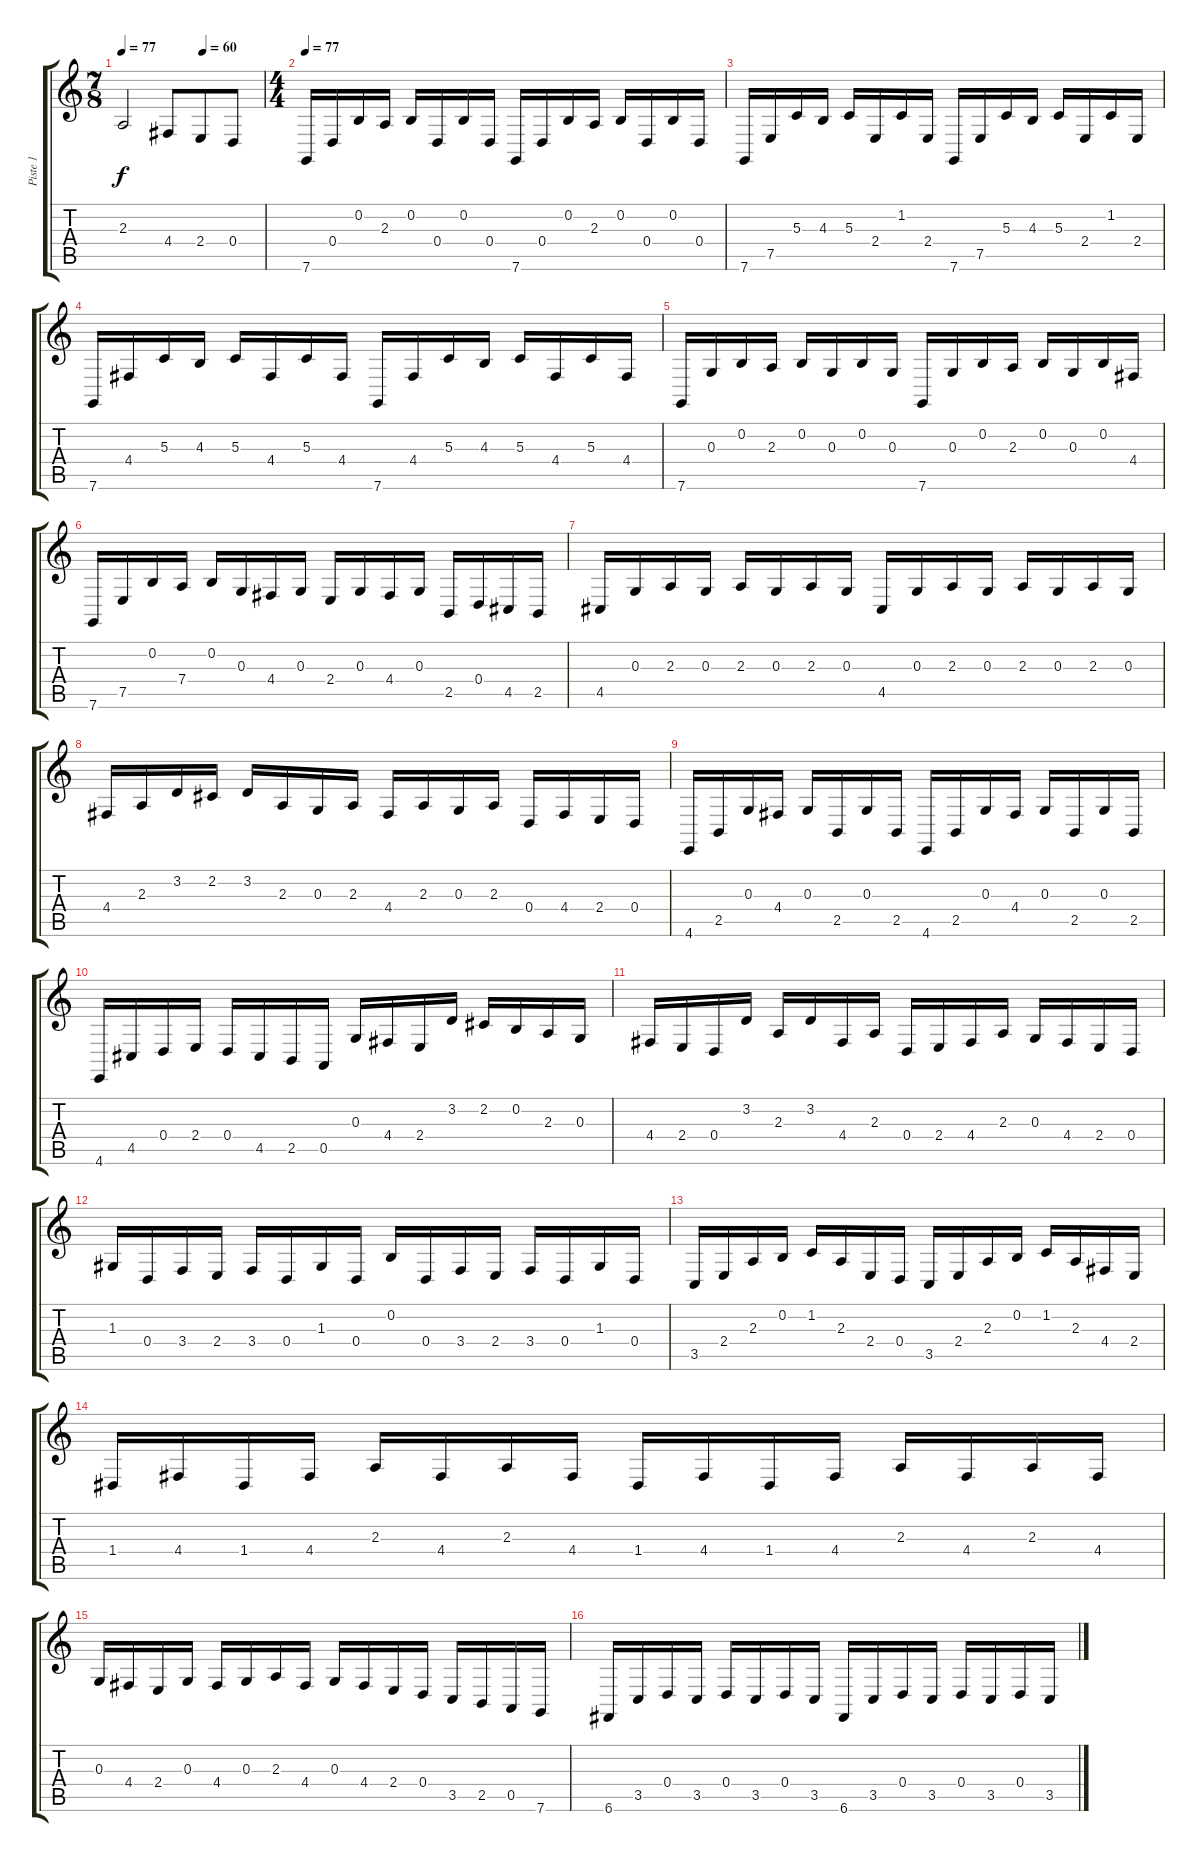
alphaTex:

\track ("Piste 1" "Piste 1") {instrument cello}
\staff {score tabs}
\tuning (E4 B3 G3 D3 A2 C2) {hide}
\ts (7 8)
\tempo 77
\tempo (60 0.5714285714285714)
\tempo 77
\clef g2
\ks c
2.3.2{dy f instrument cello} 4.4.8 2.4.8 0.4.8 |
\ts (4 4)
\tempo 77
7.6.16 0.4.16 0.2.16 2.3.16 0.2.16 0.4.16 0.2.16 0.4.16 7.6.16 0.4.16 0.2.16 2.3.16 0.2.16 0.4.16 0.2.16 0.4.16 |
7.6.16 7.5.16 5.3.16 4.3.16 5.3.16 2.4.16 1.2.16 2.4.16 7.6.16 7.5.16 5.3.16 4.3.16 5.3.16 2.4.16 1.2.16 2.4.16 |
7.6.16 4.4.16 5.3.16 4.3.16 5.3.16 4.4.16 5.3.16 4.4.16 7.6.16 4.4.16 5.3.16 4.3.16 5.3.16 4.4.16 5.3.16 4.4.16 |
7.6.16 0.3.16 0.2.16 2.3.16 0.2.16 0.3.16 0.2.16 0.3.16 7.6.16 0.3.16 0.2.16 2.3.16 0.2.16 0.3.16 0.2.16 4.4.16 |
7.6.16 7.5.16 0.2.16 7.4.16 0.2.16 0.3.16 4.4.16 0.3.16 2.4.16 0.3.16 4.4.16 0.3.16 2.5.16 0.4.16 4.5.16 2.5.16 |
4.5.16 0.3.16 2.3.16 0.3.16 2.3.16 0.3.16 2.3.16 0.3.16 4.5.16 0.3.16 2.3.16 0.3.16 2.3.16 0.3.16 2.3.16 0.3.16 |
4.4.16 2.3.16 3.2.16 2.2.16 3.2.16 2.3.16 0.3.16 2.3.16 4.4.16 2.3.16 0.3.16 2.3.16 0.4.16 4.4.16 2.4.16 0.4.16 |
4.6.16 2.5.16 0.3.16 4.4.16 0.3.16 2.5.16 0.3.16 2.5.16 4.6.16 2.5.16 0.3.16 4.4.16 0.3.16 2.5.16 0.3.16 2.5.16 |
4.6.16 4.5.16 0.4.16 2.4.16 0.4.16 4.5.16 2.5.16 0.5.16 0.3.16 4.4.16 2.4.16 3.2.16 2.2.16 0.2.16 2.3.16 0.3.16 |
4.4.16 2.4.16 0.4.16 3.2.16 2.3.16 3.2.16 4.4.16 2.3.16 0.4.16 2.4.16 4.4.16 2.3.16 0.3.16 4.4.16 2.4.16 0.4.16 |
1.3.16 0.4.16 3.4.16 2.4.16 3.4.16 0.4.16 1.3.16 0.4.16 0.2.16 0.4.16 3.4.16 2.4.16 3.4.16 0.4.16 1.3.16 0.4.16 |
3.5.16 2.4.16 2.3.16 0.2.16 1.2.16 2.3.16 2.4.16 0.4.16 3.5.16 2.4.16 2.3.16 0.2.16 1.2.16 2.3.16 4.4.16 2.4.16 |
1.4.16 4.4.16 1.4.16 4.4.16 2.3.16 4.4.16 2.3.16 4.4.16 1.4.16 4.4.16 1.4.16 4.4.16 2.3.16 4.4.16 2.3.16 4.4.16 |
0.3.16 4.4.16 2.4.16 0.3.16 4.4.16 0.3.16 2.3.16 4.4.16 0.3.16 4.4.16 2.4.16 0.4.16 3.5.16 2.5.16 0.5.16 7.6.16 |
6.6.16 3.5.16 0.4.16 3.5.16 0.4.16 3.5.16 0.4.16 3.5.16 6.6.16 3.5.16 0.4.16 3.5.16 0.4.16 3.5.16 0.4.16 3.5.16
